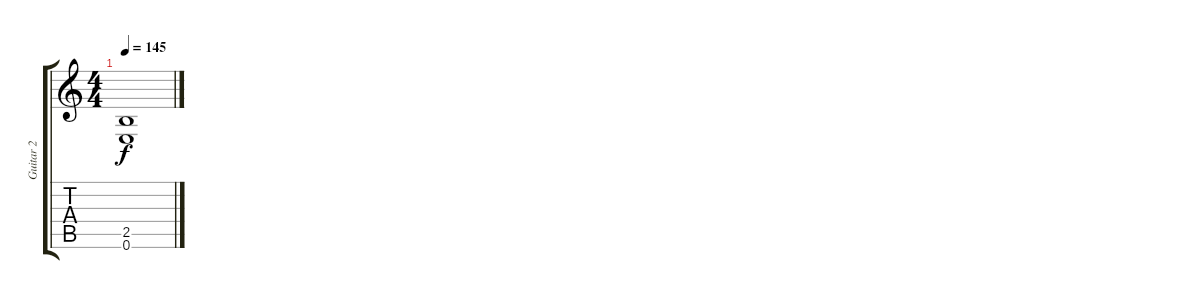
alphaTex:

\track ("Guitar 2" "Guitar 2") {instrument overdrivenguitar}
\staff {score tabs}
\tuning (E4 B3 G3 D3 A2 E2) {hide}
\ts (4 4)
\tempo 145
\clef g2
\ks c
(2.5{t} 0.6{t}).1{dy f}
